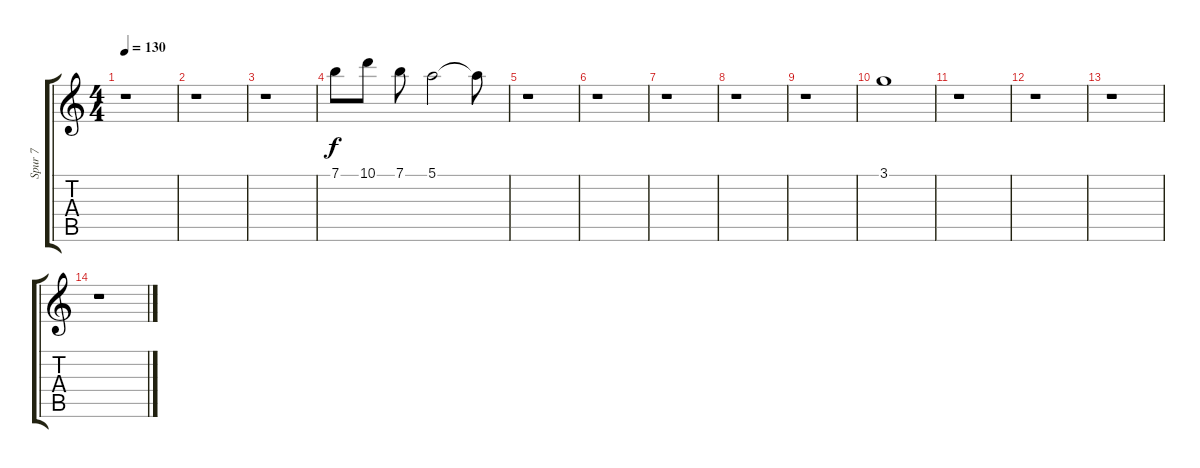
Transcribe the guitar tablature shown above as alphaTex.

\track ("Spur 7" "Spur 7") {instrument electricguitarjazz}
\staff {score tabs}
\tuning (E4 B3 G3 D3 A2 E2) {hide}
\ts (4 4)
\tempo 130
\clef g2
\ks c
r.1{dy f} |
r.1 |
r.1 |
7.1.8 10.1.8 7.1.8 5.1.2 5.1{t}.8 |
r.1 |
r.1 |
r.1 |
r.1 |
r.1 |
3.1.1 |
r.1 |
r.1 |
r.1 |
r.1
